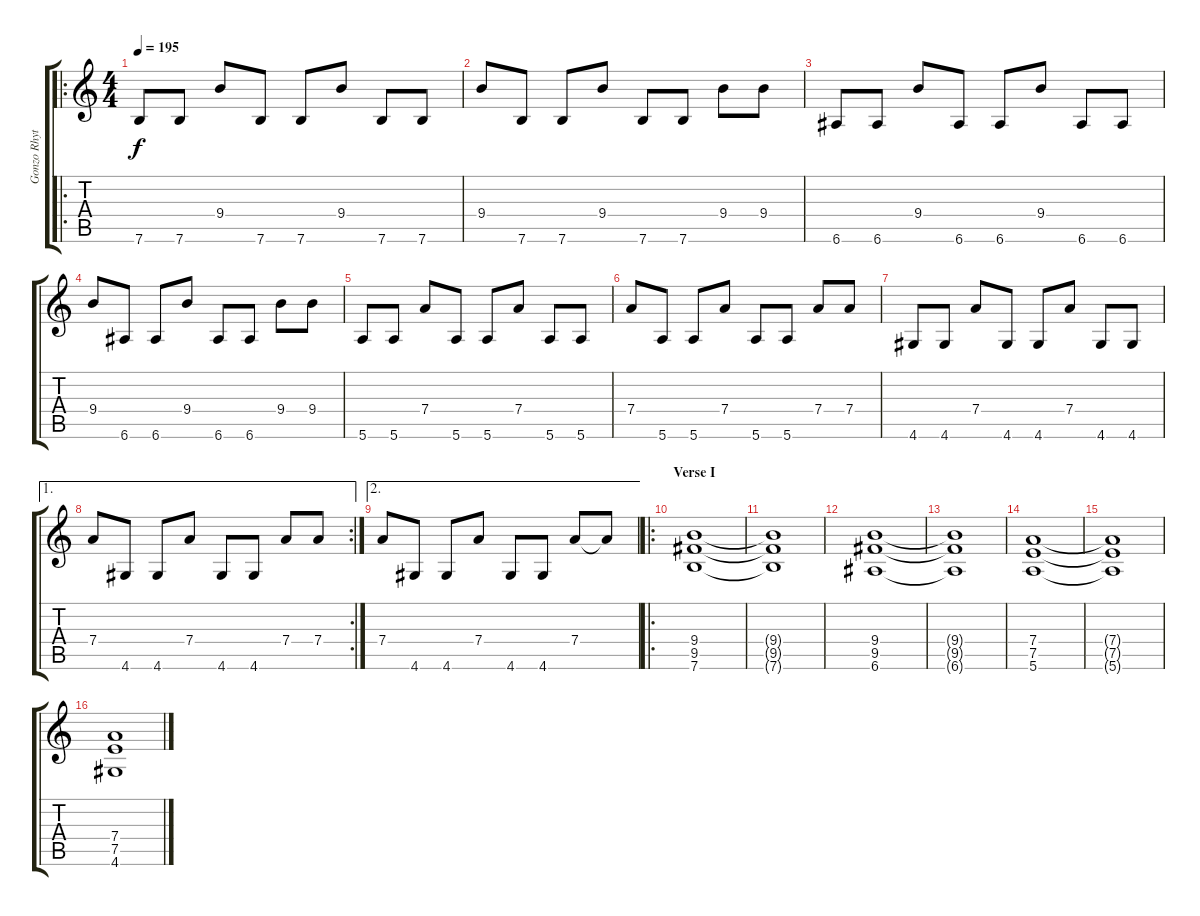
\track ("Gonzo Rhythm I" "Gonzo Rhyt") {instrument overdrivenguitar}
\staff {score tabs}
\tuning (E4 B3 G3 D3 A2 E2) {hide}
\ro
\ts (4 4)
\tempo 195
\clef g2
\ks c
7.6.8{dy f} 7.6.8 9.4.8 7.6.8 7.6.8 9.4.8 7.6.8 7.6.8 |
9.4.8 7.6.8 7.6.8 9.4.8 7.6.8 7.6.8 9.4.8 9.4.8 |
6.6.8 6.6.8 9.4.8 6.6.8 6.6.8 9.4.8 6.6.8 6.6.8 |
9.4.8 6.6.8 6.6.8 9.4.8 6.6.8 6.6.8 9.4.8 9.4.8 |
5.6.8 5.6.8 7.4.8 5.6.8 5.6.8 7.4.8 5.6.8 5.6.8 |
7.4.8 5.6.8 5.6.8 7.4.8 5.6.8 5.6.8 7.4.8 7.4.8 |
4.6.8 4.6.8 7.4.8 4.6.8 4.6.8 7.4.8 4.6.8 4.6.8 |
\ae 1
\rc 2
7.4.8 4.6.8 4.6.8 7.4.8 4.6.8 4.6.8 7.4.8 7.4.8 |
\ae 2
7.4.8 4.6.8 4.6.8 7.4.8 4.6.8 4.6.8 7.4.8 7.4{t}.8 |
\ro
\section ("" "Verse I")
(9.4 9.5 7.6).1 |
(9.4{t} 9.5{t} 7.6{t}).1 |
(9.4 9.5 6.6).1 |
(9.4{t} 9.5{t} 6.6{t}).1 |
(7.4 7.5 5.6).1 |
(7.4{t} 7.5{t} 5.6{t}).1 |
(7.4 7.5 4.6).1
